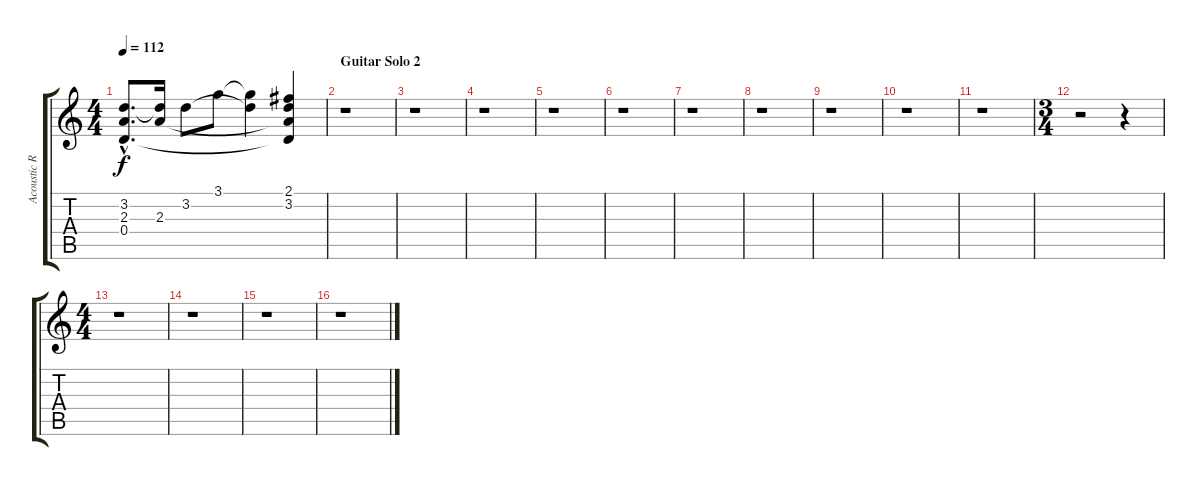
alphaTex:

\track ("Acoustic Rhythm Guitar" "Acoustic R") {instrument acousticguitarsteel}
\staff {score tabs}
\tuning (E4 B3 G3 D3 A2 E2) {hide}
\ts (4 4)
\tempo 112
\clef g2
\ks c
(3.2{hac} 2.3{hac} 0.4{hac}).8{d dy f} (3.2{t} 2.3).16 3.2.8 3.1.8 (3.1{t} 3.2{t}).4 (2.1 3.2 2.3{t} 0.4{t}).4 |
\section ("" "Guitar Solo 2")
r.1 |
r.1 |
r.1 |
r.1 |
r.1 |
r.1 |
r.1 |
r.1 |
r.1 |
r.1 |
\ts (3 4)
r.2 r.4 |
\ts (4 4)
r.1 |
r.1 |
r.1 |
r.1
